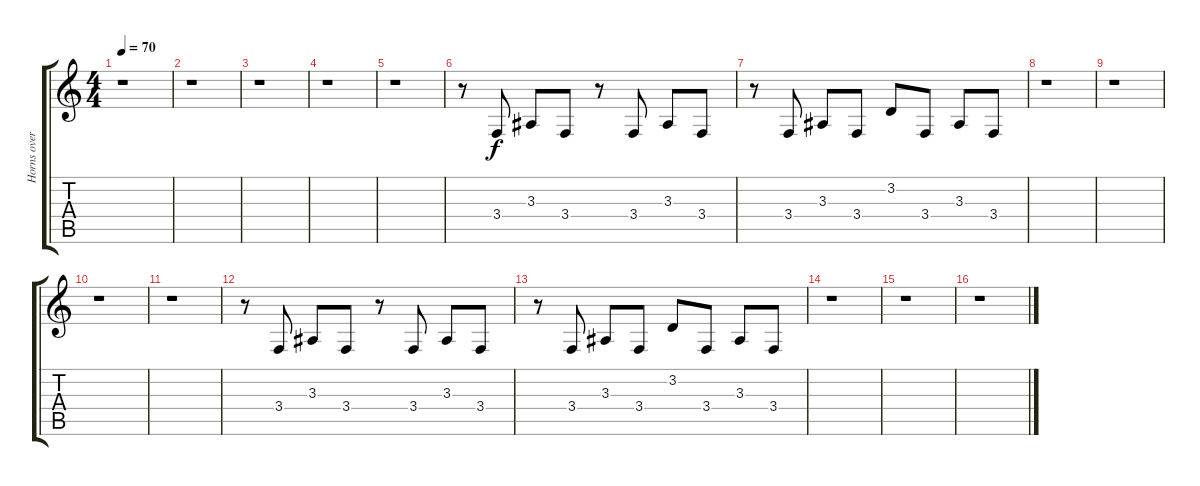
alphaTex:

\track ("Horns over          " "Horns over") {instrument pad4choir}
\staff {score tabs}
\tuning (E4 B3 G3 D3 A2 E2) {hide}
\ts (4 4)
\tempo 70
\clef g2
\ks c
r.1{dy f} |
r.1 |
r.1 |
r.1 |
r.1 |
r.8 3.4.8 3.3.8 3.4.8 r.8 3.4.8 3.3.8 3.4.8 |
r.8 3.4.8 3.3.8 3.4.8 3.2.8 3.4.8 3.3.8 3.4.8 |
r.1 |
r.1 |
r.1 |
r.1 |
r.8 3.4.8 3.3.8 3.4.8 r.8 3.4.8 3.3.8 3.4.8 |
r.8 3.4.8 3.3.8 3.4.8 3.2.8 3.4.8 3.3.8 3.4.8 |
r.1 |
r.1 |
r.1
